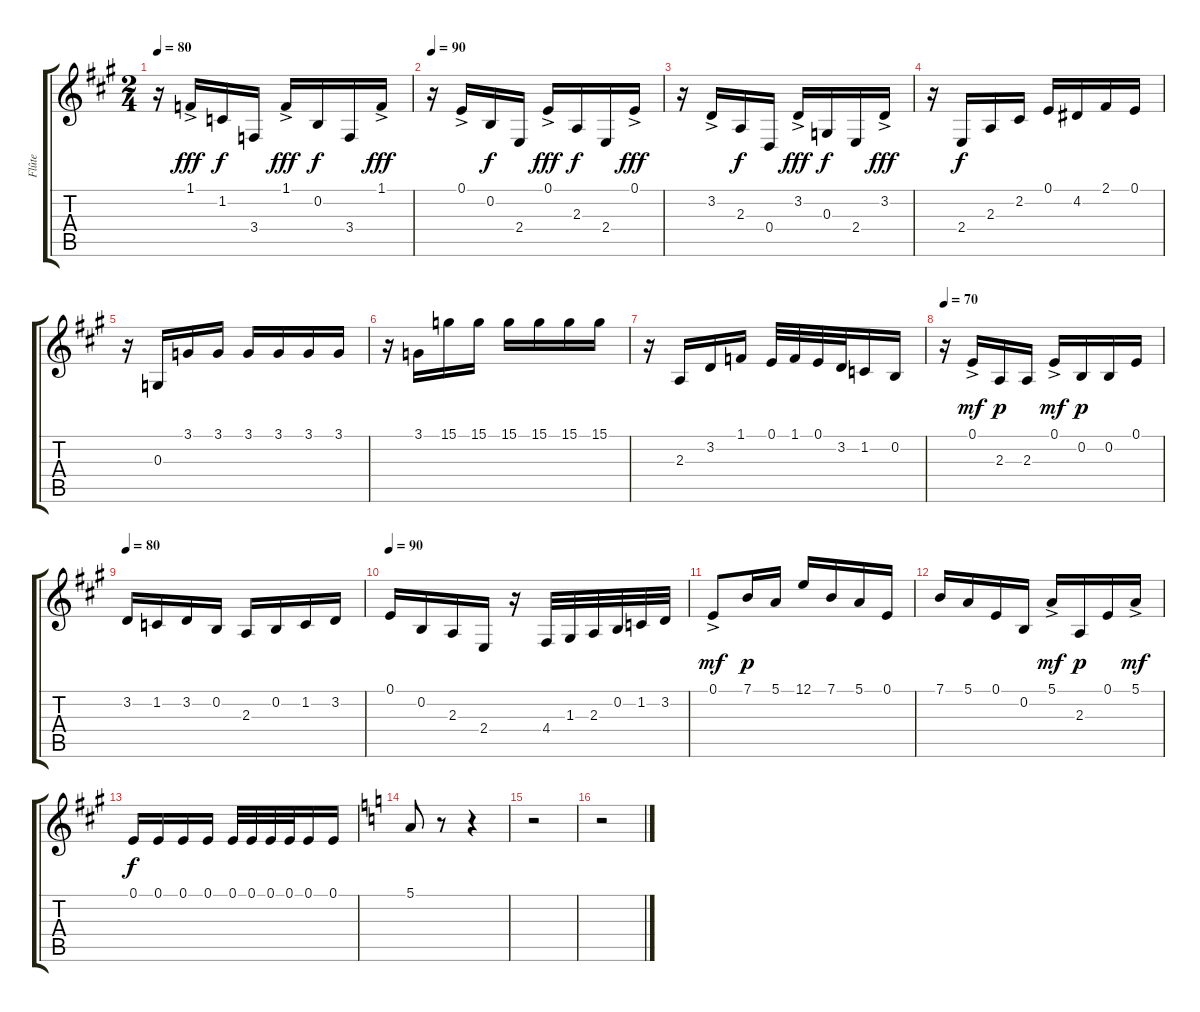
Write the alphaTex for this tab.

\track ("Flûte" "Flûte") {instrument flute}
\staff {score tabs}
\tuning (E4 B3 G3 D3 A2 E2) {hide}
\ts (2 4)
\tempo 80
\clef g2
\ks a
r.16{dy f} 1.1{ac}.16{dy fff} 1.2.16{dy f} 3.4.16 1.1{ac}.16{dy fff} 0.2.16{dy f} 3.4.16 1.1{ac}.16{dy fff} |
\tempo 90
r.16 0.1{ac}.16 0.2.16{dy f} 2.4.16 0.1{ac}.16{dy fff} 2.3.16{dy f} 2.4.16 0.1{ac}.16{dy fff} |
r.16 3.2{ac}.16 2.3.16{dy f} 0.4.16 3.2{ac}.16{dy fff} 0.3.16{dy f} 2.4.16 3.2{ac}.16{dy fff} |
r.16 2.4.16{dy f} 2.3.16 2.2.16 0.1.16 4.2.16 2.1.16 0.1.16 |
r.16 0.3.16 3.1.16 3.1.16 3.1.16 3.1.16 3.1.16 3.1.16 |
r.16 3.1.16 15.1.16 15.1.16 15.1.16 15.1.16 15.1.16 15.1.16 |
r.16 2.3.16 3.2.16 1.1.16 0.1.32 1.1.32 0.1.32 3.2.32 1.2.16 0.2.16 |
\tempo 70
r.16 0.1{ac}.16{dy mf} 2.3.16{dy p} 2.3.16 0.1{ac}.16{dy mf} 0.2.16{dy p} 0.2.16 0.1.16 |
\tempo 80
3.2.16 1.2.16 3.2.16 0.2.16 2.3.16 0.2.16 1.2.16 3.2.16 |
\tempo 90
0.1.16 0.2.16 2.3.16 2.4.16 r.16 4.4.32 1.3.32 2.3.32 0.2.32 1.2.32 3.2.32 |
0.1{ac}.8{dy mf} 7.1.16{dy p} 5.1.16 12.1.16 7.1.16 5.1.16 0.1.16 |
7.1.16 5.1.16 0.1.16 0.2.16 5.1{ac}.16{dy mf} 2.3.16{dy p} 0.1.16 5.1{ac}.16{dy mf} |
0.1.16{dy f} 0.1.16 0.1.16 0.1.16 0.1.32 0.1.32 0.1.32 0.1.32 0.1.16 0.1.16 |
\ks c
5.1.8 r.8 r.4 |
r.2 |
r.2
